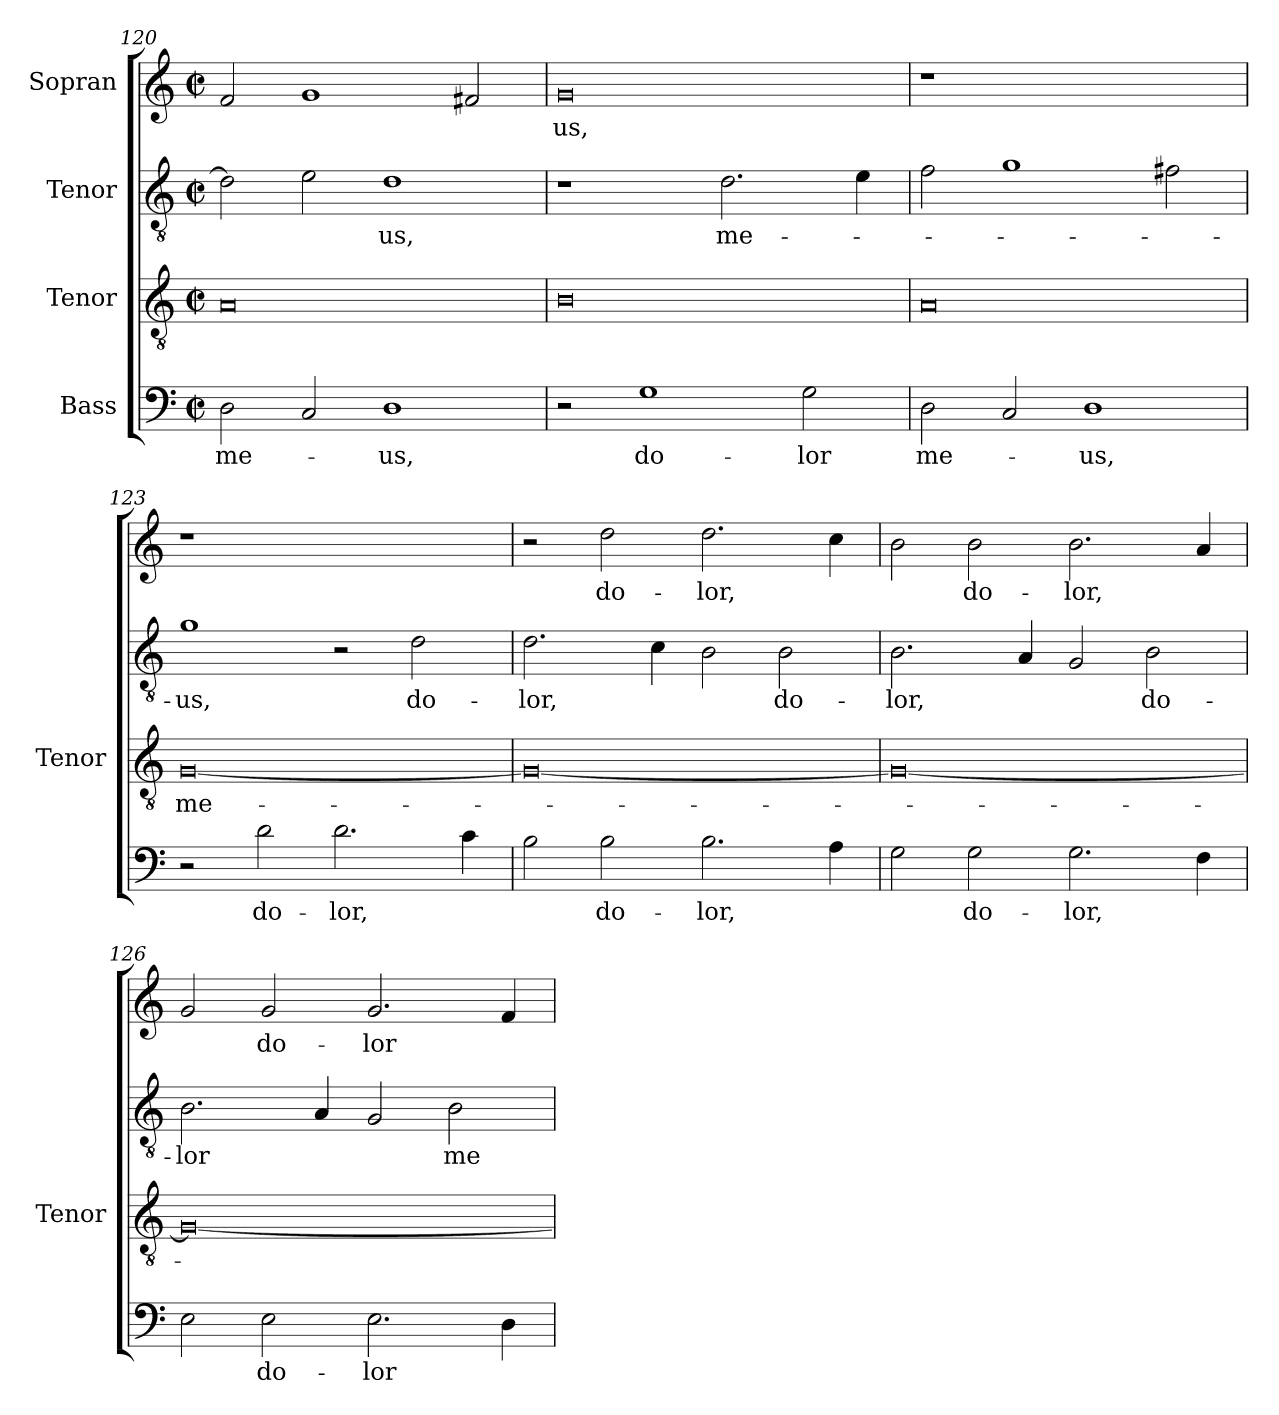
**kern	**text	**kern	**text	**kern	**text	**kern	**text
*part4	*part4	*part3	*part3	*part2	*part2	*part1	*part1
*staff4	*staff4	*staff3	*staff3	*staff2	*staff2	*staff1	*staff1
*I"Bass	*	*I"Tenor	*	*I"Tenor	*	*I"Sopran	*
*	*	*I'Tenor	*	*	*	*	*
!!LO:LB:g=z
*clefF4	*	*clefGv2	*	*clefGv2	*	*clefG2	*
*	*	*ITrd7c12	*	*ITrd7c12	*	*	*
*k[]	*	*k[]	*	*k[]	*	*k[]	*
*M2/2	*	*M2/2	*	*M2/2	*	*M2/2	*
*met(c|)	*	*met(c|)	*	*met(c|)	*	*met(c|)	*
=120	=120	=120	=120	=120	=120	=120	=120
!	!LO:LY:b:color=#000000	!	!	!	!	!	!
2Di\	me-	0AAi	.	2Di\]	.	2fi/	.
2Ci/	.	.	.	2Ei\	.	1gi	.
!	!LO:LY:b:color=#000000	!	!	!	!	!	!
!	!	!	!	!	!LO:LY:b:color=#000000	!	!
1Di	-us,	.	.	1Di	-us,	.	.
.	.	.	.	.	.	2f#Xi/	.
=121	=121	=121	=121	=121	=121	=121	=121
!	!	!	!	!	!	!	!LO:LY:b:color=#000000
2r	.	0BBi	.	1r	.	0gi	-us,
!	!LO:LY:b:color=#000000	!	!	!	!	!	!
1Gi	do-	.	.	.	.	.	.
!	!	!	!	!	!LO:LY:b:color=#000000	!	!
.	.	.	.	2.Di\	me-	.	.
!	!LO:LY:b:color=#000000	!	!	!	!	!	!
2Gi\	-lor	.	.	.	.	.	.
.	.	.	.	4Ei\	.	.	.
=122	=122	=122	=122	=122	=122	=122	=122
!	!LO:LY:b:color=#000000	!	!	!	!	!LO:N:vis=1	!
2Di\	me-	0AAi	.	2Fi\	.	1r	.
2Ci/	.	.	.	1Gi	.	.	.
!	!LO:LY:b:color=#000000	!	!	!	!	!	!
1Di	-us,	.	.	.	.	1ryy	.
.	.	.	.	2F#Xi\	.	.	.
=123	=123	=123	=123	=123	=123	=123	=123
!	!	!	!LO:LY:b:color=#000000	!	!	!	!
!	!	!	!	!	!LO:LY:b:color=#000000	!LO:N:vis=1	!
2r	.	[<0GGi	me-	1Gi	-us,	1r	.
!	!LO:LY:b:color=#000000	!	!	!	!	!	!
2di\	do-	.	.	.	.	.	.
!	!LO:LY:b:color=#000000	!	!	!	!	!	!
2.di\	-lor,	.	.	2r	.	1ryy	.
!	!	!	!	!	!LO:LY:b:color=#000000	!	!
.	.	.	.	2Di\	do-	.	.
4ci\	.	.	.	.	.	.	.
=124	=124	=124	=124	=124	=124	=124	=124
!	!	!	!	!	!LO:LY:b:color=#000000	!	!
2Bi\	.	0GGi_<	.	2.Di\	-lor,	2r	.
!	!LO:LY:b:color=#000000	!	!	!	!	!	!
!	!	!	!	!	!	!	!LO:LY:b:color=#000000
2Bi\	do-	.	.	.	.	2ddi\	do-
.	.	.	.	4Ci\	.	.	.
!	!LO:LY:b:color=#000000	!	!	!	!	!	!
!	!	!	!	!	!	!	!LO:LY:b:color=#000000
2.Bi\	-lor,	.	.	2BBi\	.	2.ddi\	-lor,
!	!	!	!	!	!LO:LY:b:color=#000000	!	!
.	.	.	.	2BBi\	do-	.	.
4Ai\	.	.	.	.	.	4cci\	.
=125	=125	=125	=125	=125	=125	=125	=125
!	!	!	!	!	!LO:LY:b:color=#000000	!	!
2Gi\	.	0GGi_<	.	2.BBi\	-lor,	2bi\	.
!	!LO:LY:b:color=#000000	!	!	!	!	!	!
!	!	!	!	!	!	!	!LO:LY:b:color=#000000
2Gi\	do-	.	.	.	.	2bi\	do-
.	.	.	.	4AAi/	.	.	.
!	!LO:LY:b:color=#000000	!	!	!	!	!	!
!	!	!	!	!	!	!	!LO:LY:b:color=#000000
2.Gi\	-lor,	.	.	2GGi/	.	2.bi\	-lor,
!	!	!	!	!	!LO:LY:b:color=#000000	!	!
.	.	.	.	2BBi\	do-	.	.
4Fi\	.	.	.	.	.	4ai/	.
=126	=126	=126	=126	=126	=126	=126	=126
!	!	!	!	!	!LO:LY:b:color=#000000	!	!
2Ei\	.	0GGi_<	.	2.BBi\	-lor	2gi/	.
!	!LO:LY:b:color=#000000	!	!	!	!	!	!
!	!	!	!	!	!	!	!LO:LY:b:color=#000000
2Ei\	do-	.	.	.	.	2gi/	do-
.	.	.	.	4AAi/	.	.	.
!	!LO:LY:b:color=#000000	!	!	!	!	!	!
!	!	!	!	!	!	!	!LO:LY:b:color=#000000
2.Ei\	-lor	.	.	2GGi/	.	2.gi/	-lor
!	!	!	!	!	!LO:LY:b:color=#000000	!	!
.	.	.	.	2BBi\	me-	.	.
4Di\	.	.	.	.	.	4fi/	.
=	=	=	=	=	=	=	=
*-	*-	*-	*-	*-	*-	*-	*-
